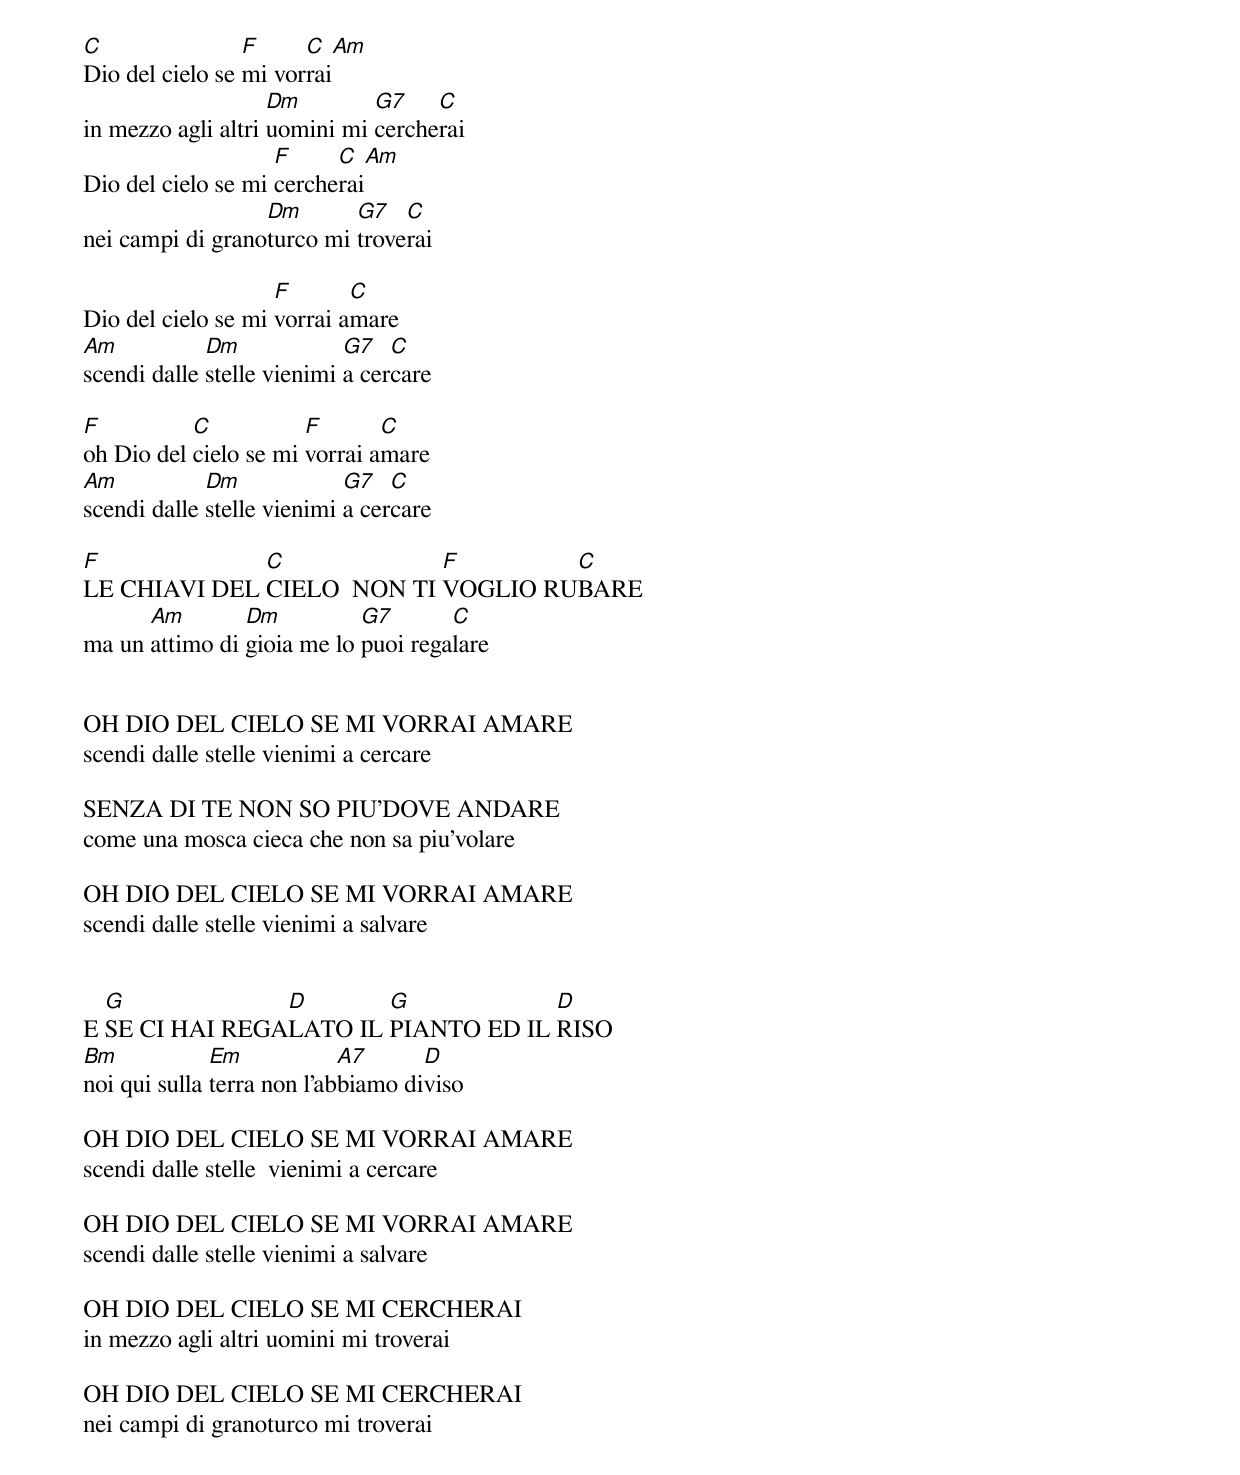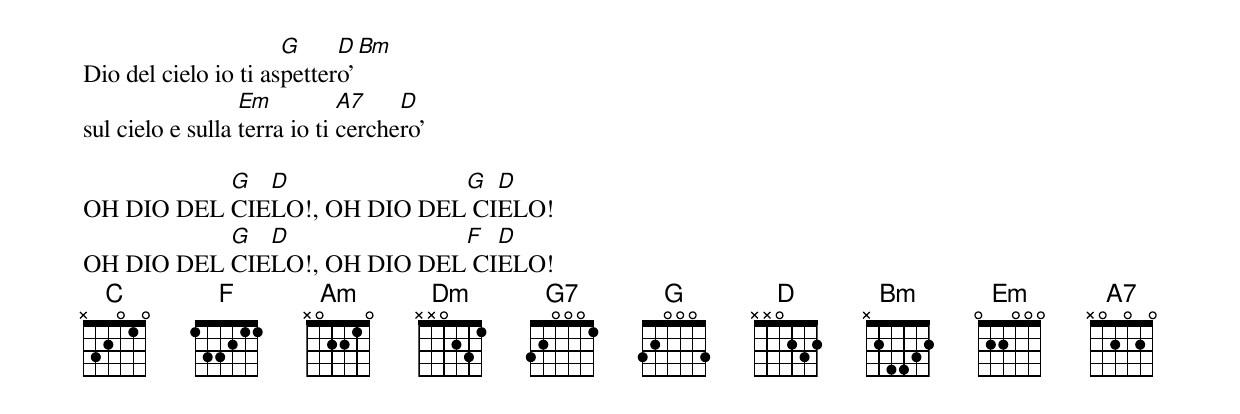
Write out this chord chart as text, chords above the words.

C                F     C   Am
Dio del cielo se mi vorrai
                    Dm        G7    C
in mezzo agli altri uomini mi cercherai
                    F     C   Am
Dio del cielo se mi cercherai
                  Dm       G7   C
nei campi di granoturco mi troverai

                    F       C
Dio del cielo se mi vorrai amare
Am           Dm             G7   C
scendi dalle stelle vienimi a cercare

F          C           F       C
oh Dio del cielo se mi vorrai amare
Am           Dm             G7   C
scendi dalle stelle vienimi a cercare

F             C             F        C
LE CHIAVI DEL CIELO  NON TI VOGLIO RUBARE
      Am        Dm          G7       C
ma un attimo di gioia me lo puoi regalare


OH DIO DEL CIELO SE MI VORRAI AMARE
scendi dalle stelle vienimi a cercare

SENZA DI TE NON SO PIU'DOVE ANDARE
come una mosca cieca che non sa piu'volare

OH DIO DEL CIELO SE MI VORRAI AMARE
scendi dalle stelle vienimi a salvare


  G             D       G            D
E SE CI HAI REGALATO IL PIANTO ED IL RISO
Bm            Em            A7      D
noi qui sulla terra non l'abbiamo diviso

OH DIO DEL CIELO SE MI VORRAI AMARE
scendi dalle stelle  vienimi a cercare

OH DIO DEL CIELO SE MI VORRAI AMARE
scendi dalle stelle vienimi a salvare

OH DIO DEL CIELO SE MI CERCHERAI
in mezzo agli altri uomini mi troverai

OH DIO DEL CIELO SE MI CERCHERAI
nei campi di granoturco mi troverai


                      G     D   Bm
Dio del cielo io ti aspettero'
                  Em          A7    D
sul cielo e sulla terra io ti cerchero'

           G  D              G  D
OH DIO DEL CIELO!, OH DIO DEL CIELO!
           G  D              F  D
OH DIO DEL CIELO!, OH DIO DEL CIELO!
